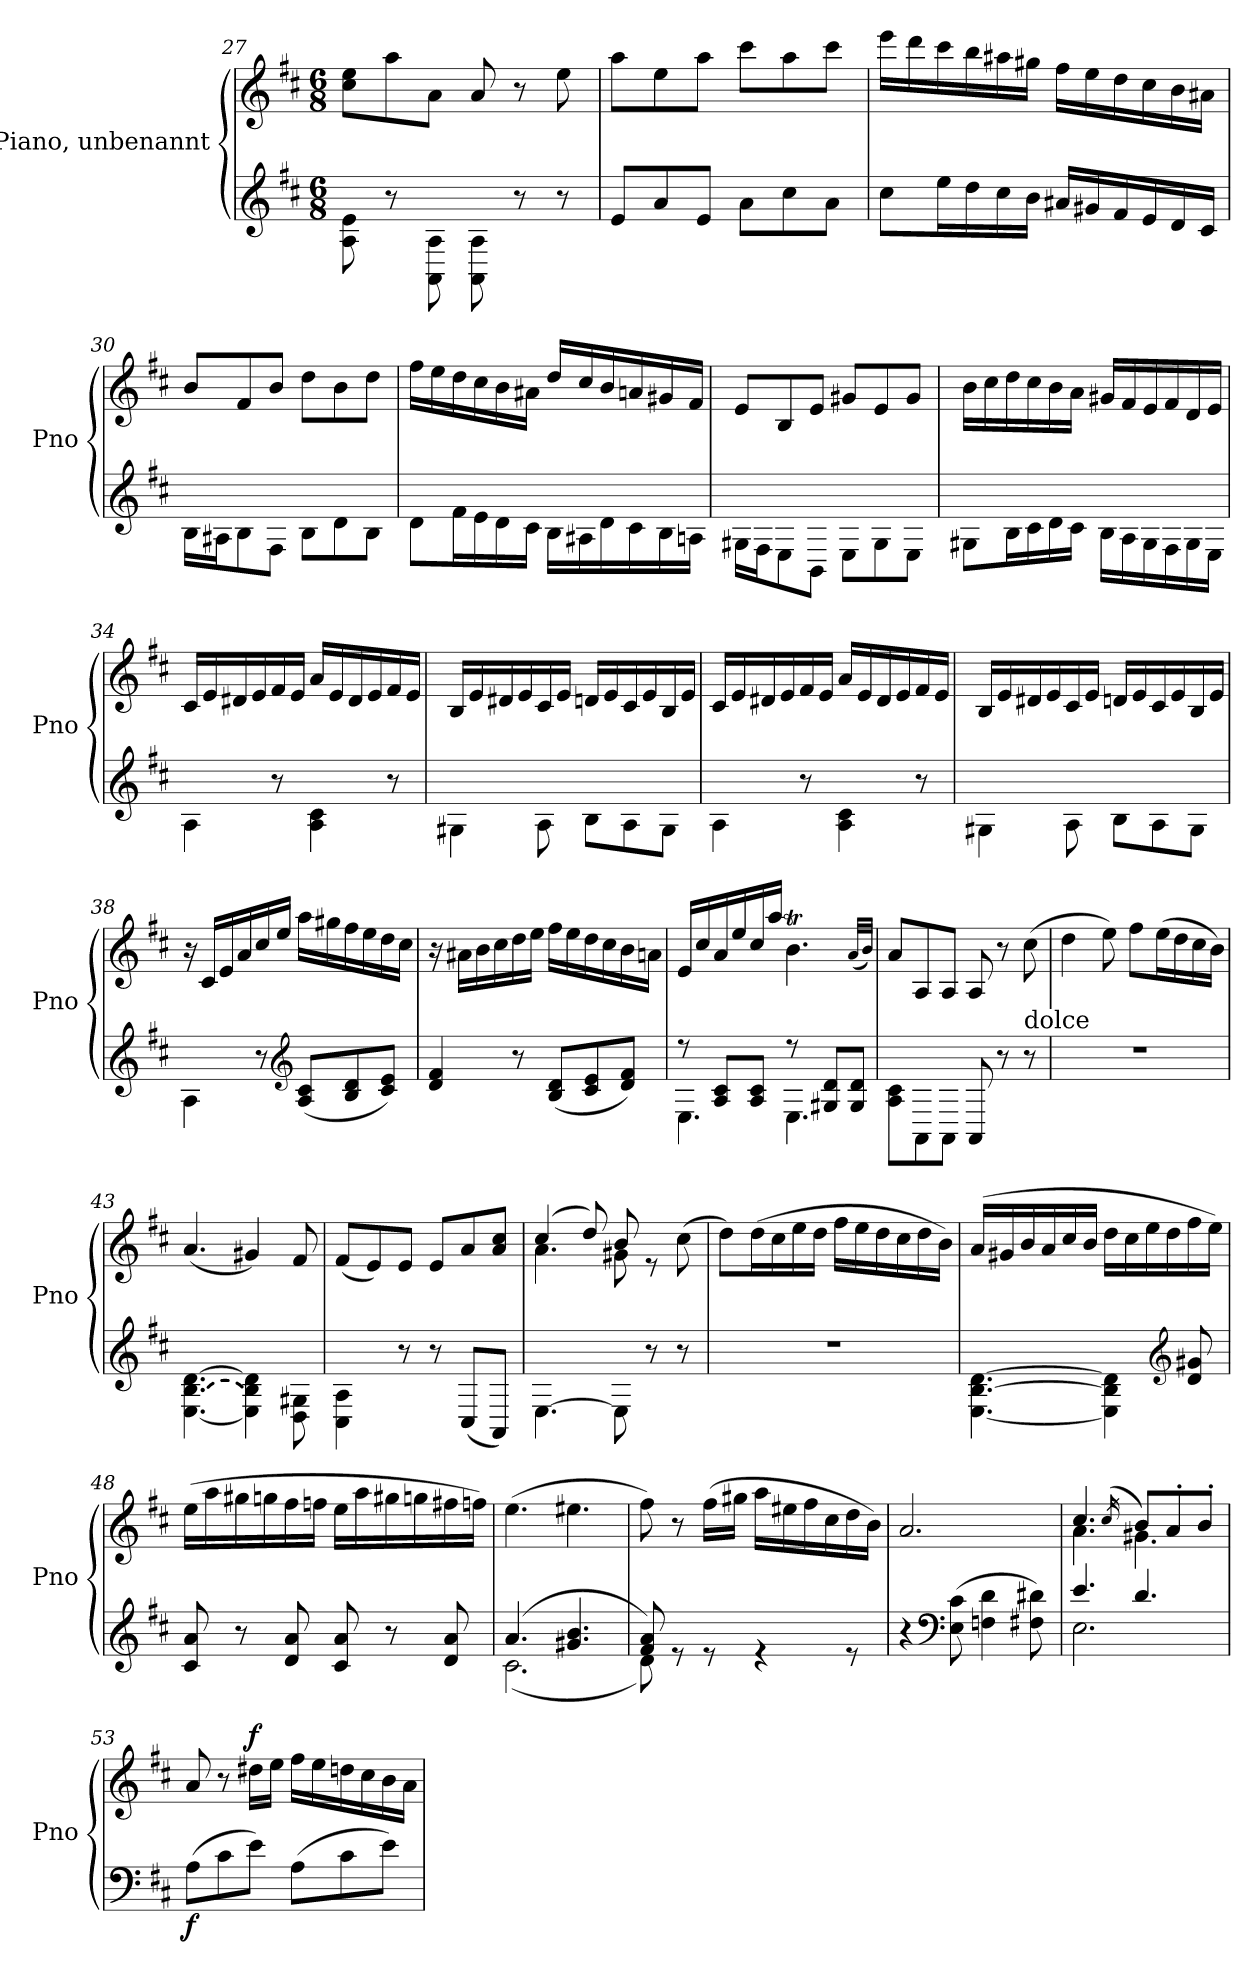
**kern	**dynam	**kern	**dynam
*part2	*part2	*part1	*part1
*staff2	*staff2	*staff1	*staff1
*I"Piano, unbenannt	*	*I"Piano, unbenannt	*
*I'Pno	*	*I'Pno	*
*clefG2	*	*clefG2	*
*k[f#c#]	*	*k[f#c#]	*
*M6/8	*	*M6/8	*
=27	=27	=27	=27
8A\ 8e\	.	8cc#\ 8ee\L	.
8r	.	8aa\	.
8AA\ 8A\	.	8a\J	.
8AA\ 8A\	.	8a/	.
8r	.	8r	.
8r	.	8ee\	.
=28	=28	=28	=28
8e/L	.	8aa\L	.
8a/	.	8ee\	.
8e/J	.	8aa\J	.
8a\L	.	8ccc#\L	.
8cc#\	.	8aa\	.
8a\J	.	8ccc#\J	.
=29	=29	=29	=29
8cc#\L	.	16eee\LL	.
.	.	16ddd\	.
16ee\L	.	16ccc#\	.
16dd\	.	16bb\	.
16cc#\	.	16aa#X\	.
16b\JJ	.	16gg#X\JJ	.
16a#X/LL	.	16ff#\LL	.
16g#X/	.	16ee\	.
16f#/	.	16dd\	.
16e/	.	16cc#\	.
16d/	.	16b\	.
16c#/JJ	.	16a#X\JJ	.
=30	=30	=30	=30
16B\LL	.	8b/L	.
16A#X\J	.	.	.
8B\	.	8f#/	.
8F#\J	.	8b/J	.
8B\L	.	8dd\L	.
8d\	.	8b\	.
8B\J	.	8dd\J	.
=31	=31	=31	=31
8d\L	.	16ff#\LL	.
.	.	16ee\	.
16f#\L	.	16dd\	.
16e\	.	16cc#\	.
16d\	.	16b\	.
16c#\JJ	.	16a#X\JJ	.
16B\LL	.	16dd/LL	.
16A#X\	.	16cc#/	.
16d\	.	16b/	.
16c#\	.	16an/	.
16B\	.	16g#X/	.
16An\JJ	.	16f#/JJ	.
=32	=32	=32	=32
16G#X\LL	.	8e/L	.
16F#\J	.	.	.
8E\	.	8B/	.
8BB\J	.	8e/J	.
8E\L	.	8g#X/L	.
8G#\	.	8e/	.
8E\J	.	8g#/J	.
=33	=33	=33	=33
8G#X\L	.	16b\LL	.
.	.	16cc#\	.
16B\L	.	16dd\	.
16c#\	.	16cc#\	.
16d\	.	16b\	.
16c#\JJ	.	16a\JJ	.
16B\LL	.	16g#X/LL	.
16A\	.	16f#/	.
16G#\	.	16e/	.
16F#\	.	16f#/	.
16G#\	.	16d/	.
16E\JJ	.	16e/JJ	.
=34	=34	=34	=34
4A\	.	16c#/LL	.
.	.	16e/	.
.	.	16d#X/	.
.	.	16e/	.
8r	.	16f#/	.
.	.	16e/JJ	.
4A\ 4c#\	.	16a/LL	.
.	.	16e/	.
.	.	16d#/	.
.	.	16e/	.
8r	.	16f#/	.
.	.	16e/JJ	.
=35	=35	=35	=35
4G#X\	.	16B/LL	.
.	.	16e/	.
.	.	16d#X/	.
.	.	16e/	.
8A\	.	16c#/	.
.	.	16e/JJ	.
8B\L	.	16dn/LL	.
.	.	16e/	.
8A\	.	16c#/	.
.	.	16e/	.
8G#\J	.	16B/	.
.	.	16e/JJ	.
=36	=36	=36	=36
4A\	.	16c#/LL	.
.	.	16e/	.
.	.	16d#X/	.
.	.	16e/	.
8r	.	16f#/	.
.	.	16e/JJ	.
4A\ 4c#\	.	16a/LL	.
.	.	16e/	.
.	.	16d#/	.
.	.	16e/	.
8r	.	16f#/	.
.	.	16e/JJ	.
=37	=37	=37	=37
4G#X\	.	16B/LL	.
.	.	16e/	.
.	.	16d#X/	.
.	.	16e/	.
8A\	.	16c#/	.
.	.	16e/JJ	.
8B\L	.	16dn/LL	.
.	.	16e/	.
8A\	.	16c#/	.
.	.	16e/	.
8G#\J	.	16B/	.
.	.	16e/JJ	.
=38	=38	=38	=38
4A\	.	16r	.
.	.	16c#/LL	.
.	.	16e/	.
.	.	16a/	.
8r	.	16cc#/	.
.	.	16ee/JJ	.
*clefG2	*	*	*
(<8A/ 8c#/L	.	16aa\LL	.
.	.	16gg#X\	.
8B/ 8d/	.	16ff#\	.
.	.	16ee\	.
8c#/ 8e/J)	.	16dd\	.
.	.	16cc#\JJ	.
=39	=39	=39	=39
4d/ 4f#/	.	16r	.
.	.	16a#X\LL	.
.	.	16b\	.
.	.	16cc#\	.
8r	.	16dd\	.
.	.	16ee\JJ	.
(<8B/ 8d/L	.	16ff#\LL	.
.	.	16ee\	.
8c#/ 8e/	.	16dd\	.
.	.	16cc#\	.
8d/ 8f#/J)	.	16b\	.
.	.	16an\JJ	.
=40	=40	=40	=40
*^	*	*	*
8r	4.E\	.	16e/LL	.
.	.	.	16cc#/	.
8A/ 8c#/L	.	.	16a/	.
.	.	.	16ee/	.
8A/ 8c#/J	.	.	16cc#/	.
.	.	.	16aa/JJ	.
8r	4.E\	.	4.bT\	.
8G#X/ 8d/L	.	.	.	.
8G#/ 8d/J	.	.	.	.
*v	*v	*	*	*
.	.	(<32qa/LLL	.
.	.	32qb/JJJ)	.
=41	=41	=41	=41
8A\ 8c#\L	.	8a/L	.
8AA\	.	8A/	.
8AA\J	.	8A/J	.
8AA/	.	8A/	.
8r	.	8r	.
!LO:TX:a:t=dolce	!	!	!
8r	.	(>8cc#\	.
=42	=42	=42	=42
2.r	.	4dd\	.
.	.	8ee\)	.
.	.	8ff#\L	.
.	.	(>16ee\L	.
.	.	16dd\	.
.	.	16cc#\	.
.	.	16b\JJ)	.
=43	=43	=43	=43
!LO:T:n=2:dash	!	!	!
[4.E\ [4.B\ [4.d\	.	(<4.a/	.
4E\] 4B\] 4d\]	.	4g#X/)	.
8D\ 8G#X\	.	8f#/	.
=44	=44	=44	=44
4C#\ 4A\	.	(<8f#/L	.
.	.	8e/)	.
8r	.	8e/J	.
8r	.	8e/L	.
(<8C#/L	.	8a/	.
8AA/J)	.	8a/ 8cc#/J	.
=45	=45	=45	=45
*	*	*^	*
[4.E\	.	(>4cc#/	4.a\	.
.	.	8dd/)	.	.
8E\]	.	8b/	8g#X\	.
8r	.	8re	4ryy	.
8r	.	(>8cc#\	.	.
*	*	*v	*v	*
=46	=46	=46	=46
2.r	.	8dd\L)	.
.	.	(>16dd\L	.
.	.	16cc#\	.
.	.	16ee\	.
.	.	16dd\JJ	.
.	.	16ff#\LL	.
.	.	16ee\	.
.	.	16dd\	.
.	.	16cc#\	.
.	.	16dd\	.
.	.	16b\JJ)	.
=47	=47	=47	=47
[4.E\ [4.B\ [4.d\	.	(>16a/LL	.
.	.	16g#X/	.
.	.	16b/	.
.	.	16a/	.
.	.	16cc#/	.
.	.	16b/JJ	.
4E\] 4B\] 4d\]	.	16dd\LL	.
.	.	16cc#\	.
.	.	16ee\	.
.	.	16dd\	.
*clefG2	*	*	*
8d/ 8g#X/	.	16ff#\	.
.	.	16ee\JJ)	.
=48	=48	=48	=48
8c#/ 8a/	.	(<16ee\LL	.
.	.	16aa\	.
8r	.	16gg#X\	.
.	.	16ggn\	.
8d/ 8a/	.	16ff#\	.
.	.	16ffn\JJ	.
8c#/ 8a/	.	16ee\LL	.
.	.	16aa\	.
8r	.	16gg#X\	.
.	.	16ggn\	.
8d/ 8a/	.	16ff#X\	.
.	.	16ffn\JJ)	.
=49	=49	=49	=49
*^	*	*	*
(>4.a/	(<2.c#\	.	(>4.ee\	.
4.g#X/ 4.b/	.	.	4.ee#X\	.
=50	=50	=50	=50	=50
8f#/ 8a/)	8d\)	.	8ff#\)	.
8re	2ryy	.	8r	.
8re	.	.	(>16ff#\LL	.
.	.	.	16gg#X\JJ	.
4re	.	.	16aa\LL	.
.	.	.	16ee#X\	.
.	.	.	16ff#\	.
.	.	.	16cc#\	.
8re	8ryy	.	16dd\	.
.	.	.	16b\JJ)	.
*v	*v	*	*	*
=51	=51	=51	=51
4r	.	2.a/	.
*clefF4	*	*	*
(>8E\ 8c#\	.	.	.
4Fn\ 4d\	.	.	.
8F#X\ 8d#X\)	.	.	.
=52	=52	=52	=52
*^	*	*^	*
4.e/	2.E\	.	4.cc#/	4.a\	.
.	.	.	(>16qcc#/	.	.
4.d/	.	.	8b/L)	4.g#X\	.
.	.	.	8a'/	.	.
.	.	.	8b'/J	.	.
*v	*v	*	*	*	*
*	*	*v	*v	*
=53	=53	=53	=53
!	!LO:DY:b	!	!
(>8A\L	f	8a/	.
8c#\	.	8r	.
!	!	!	!LO:DY:a
8e\J)	.	16dd#X\LL	f
.	.	16ee\JJ	.
(>8A\L	.	16ff#\LL	.
.	.	16ee\	.
8c#\	.	16ddn\	.
.	.	16cc#\	.
8e\J)	.	16b\	.
.	.	16a\JJ	.
=	=	=	=
*-	*-	*-	*-
